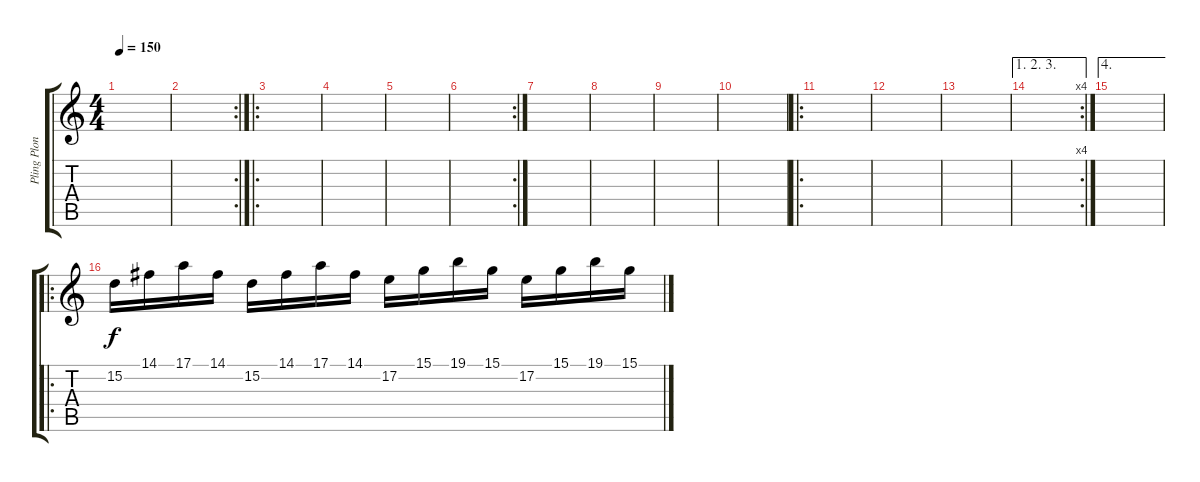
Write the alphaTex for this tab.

\track ("Pling Plong" "Pling Plon") {instrument harpsichord}
\staff {score tabs}
\tuning (E4 B3 G3 D3 A2 E2) {hide}
\ts (4 4)
\tempo 150
\clef g2
\ks c
|
\rc 2
|
\ro
|
|
|
\rc 2
|
|
|
|
|
\ro
|
|
|
\ae (1 2 3)
\rc 4
|
\ae 4
|
\ro
15.2.16 14.1.16 17.1.16 14.1.16 15.2.16 14.1.16 17.1.16 14.1.16 17.2.16 15.1.16 19.1.16 15.1.16 17.2.16 15.1.16 19.1.16 15.1.16
